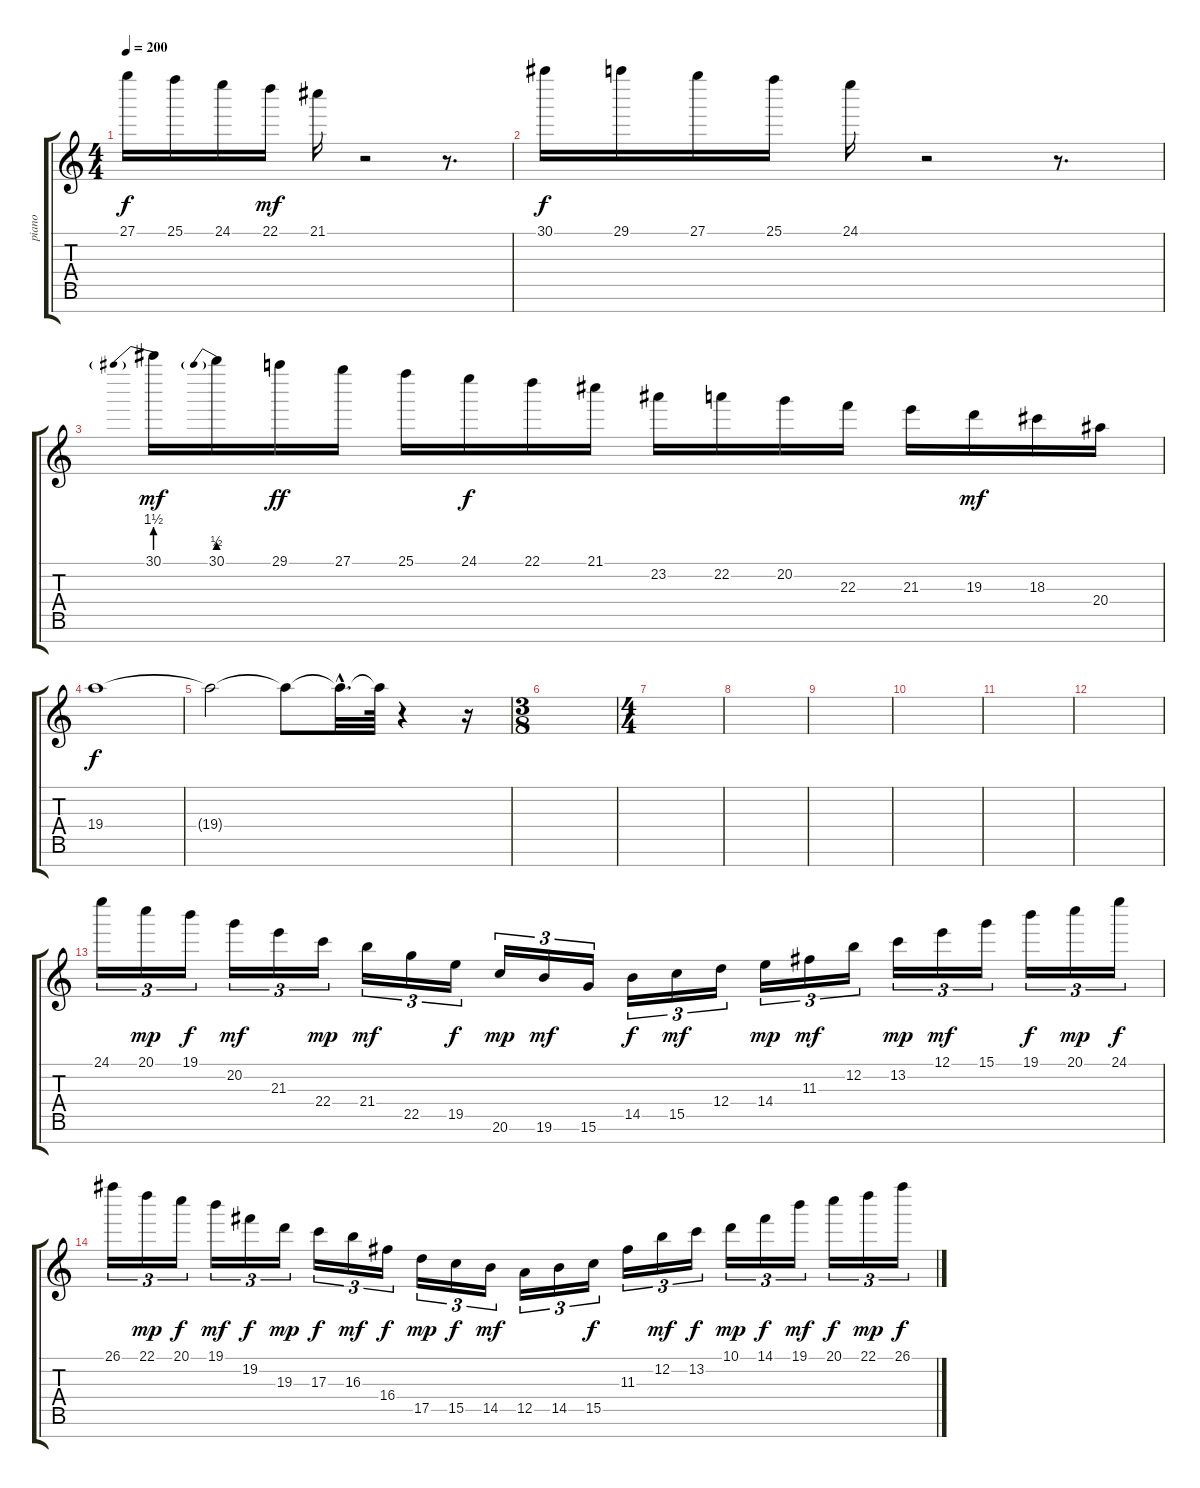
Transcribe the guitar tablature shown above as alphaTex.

\track ("piano" "piano") {instrument distortionguitar}
\staff {score tabs}
\tuning (E4 B3 G3 D3 A2 E2 B1) {hide}
\ts (4 4)
\tempo 200
\clef g2
\ks c
27.1.16{dy f} 25.1.16 24.1.16 22.1.16{dy mf} 21.1.16 r.2 r.8{d} |
30.1.16{dy f} 29.1.16 27.1.16 25.1.16 24.1.16 r.2 r.8{d} |
30.1{be (prebend 0 6 60 6)}.16{dy mf} 30.1{be (prebend 0 2 60 2)}.16 29.1.16{dy ff} 27.1.16 25.1.16 24.1.16{dy f} 22.1.16 21.1.16 23.2.16 22.2.16 20.2.16 22.3.16 21.3.16 19.3.16{dy mf} 18.3.16 20.4.16 |
19.4.1{dy f} |
19.4{t}.2 19.4{t}.8 19.4{hac t}.32{d} 19.4{t}.64 r.4 r.16 |
\ts (3 8)
|
\ts (4 4)
|
|
|
|
|
|
24.1.16{tu (3 2) instrument acousticgrandpiano} 20.1.16{tu (3 2) dy mp} 19.1.16{tu (3 2) dy f} 20.2.16{tu (3 2) dy mf} 21.3.16{tu (3 2)} 22.4.16{tu (3 2) dy mp} 21.4.16{tu (3 2) dy mf} 22.5.16{tu (3 2)} 19.5.16{tu (3 2) dy f} 20.6.16{tu (3 2) dy mp} 19.6.16{tu (3 2) dy mf} 15.6.16{tu (3 2)} 14.5.16{tu (3 2) dy f} 15.5.16{tu (3 2) dy mf} 12.4.16{tu (3 2)} 14.4.16{tu (3 2) dy mp} 11.3.16{tu (3 2) dy mf} 12.2.16{tu (3 2)} 13.2.16{tu (3 2) dy mp} 12.1.16{tu (3 2) dy mf} 15.1.16{tu (3 2)} 19.1.16{tu (3 2) dy f} 20.1.16{tu (3 2) dy mp} 24.1.16{tu (3 2) dy f} |
26.1.16{tu (3 2)} 22.1.16{tu (3 2) dy mp} 20.1.16{tu (3 2) dy f} 19.1.16{tu (3 2) dy mf} 19.2.16{tu (3 2) dy f} 19.3.16{tu (3 2) dy mp} 17.3.16{tu (3 2) dy f} 16.3.16{tu (3 2) dy mf} 16.4.16{tu (3 2) dy f} 17.5.16{tu (3 2) dy mp} 15.5.16{tu (3 2) dy f} 14.5.16{tu (3 2) dy mf} 12.5.16{tu (3 2)} 14.5.16{tu (3 2)} 15.5.16{tu (3 2) dy f} 11.3.16{tu (3 2)} 12.2.16{tu (3 2) dy mf} 13.2.16{tu (3 2) dy f} 10.1.16{tu (3 2) dy mp} 14.1.16{tu (3 2) dy f} 19.1.16{tu (3 2) dy mf} 20.1.16{tu (3 2) dy f} 22.1.16{tu (3 2) dy mp} 26.1.16{tu (3 2) dy f}
